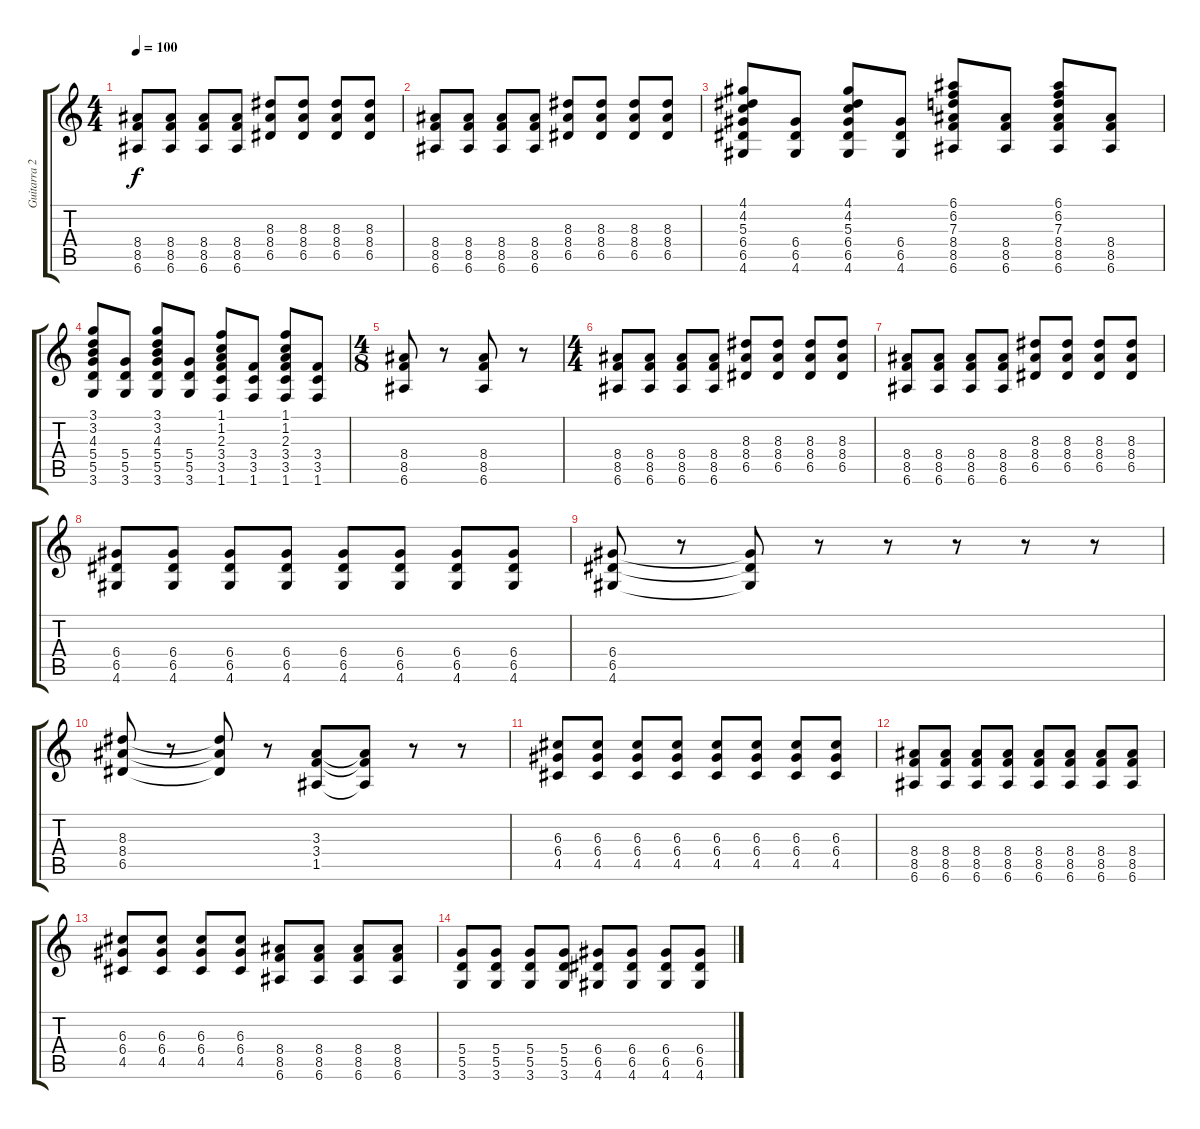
\track ("Guitarra 2" "Guitarra 2") {instrument electricguitarclean}
\staff {score tabs}
\tuning (E4 B3 G3 D3 A2 E2) {hide}
\ts (4 4)
\tempo 100
\clef g2
\ks c
(8.4 8.5 6.6).8{dy f} (8.4 8.5 6.6).8 (8.4 8.5 6.6).8 (8.4 8.5 6.6).8 (8.3 8.4 6.5).8 (8.3 8.4 6.5).8 (8.3 8.4 6.5).8 (8.3 8.4 6.5).8 |
(8.4 8.5 6.6).8 (8.4 8.5 6.6).8 (8.4 8.5 6.6).8 (8.4 8.5 6.6).8 (8.3 8.4 6.5).8 (8.3 8.4 6.5).8 (8.3 8.4 6.5).8 (8.3 8.4 6.5).8 |
(4.1 4.2 5.3 6.4 6.5 4.6).8 (6.4 6.5 4.6).8 (4.1 4.2 5.3 6.4 6.5 4.6).8 (6.4 6.5 4.6).8 (6.1 6.2 7.3 8.4 8.5 6.6).8 (8.4 8.5 6.6).8 (6.1 6.2 7.3 8.4 8.5 6.6).8 (8.4 8.5 6.6).8 |
(3.1 3.2 4.3 5.4 5.5 3.6).8 (5.4 5.5 3.6).8 (3.1 3.2 4.3 5.4 5.5 3.6).8 (5.4 5.5 3.6).8 (1.1 1.2 2.3 3.4 3.5 1.6).8 (3.4 3.5 1.6).8 (1.1 1.2 2.3 3.4 3.5 1.6).8 (3.4 3.5 1.6).8 |
\ts (4 8)
(8.4 8.5 6.6).8 r.8 (8.4 8.5 6.6).8 r.8 |
\ts (4 4)
(8.4 8.5 6.6).8 (8.4 8.5 6.6).8 (8.4 8.5 6.6).8 (8.4 8.5 6.6).8 (8.3 8.4 6.5).8 (8.3 8.4 6.5).8 (8.3 8.4 6.5).8 (8.3 8.4 6.5).8 |
(8.4 8.5 6.6).8 (8.4 8.5 6.6).8 (8.4 8.5 6.6).8 (8.4 8.5 6.6).8 (8.3 8.4 6.5).8 (8.3 8.4 6.5).8 (8.3 8.4 6.5).8 (8.3 8.4 6.5).8 |
(6.4 6.5 4.6).8 (6.4 6.5 4.6).8 (6.4 6.5 4.6).8 (6.4 6.5 4.6).8 (6.4 6.5 4.6).8 (6.4 6.5 4.6).8 (6.4 6.5 4.6).8 (6.4 6.5 4.6).8 |
(6.4 6.5 4.6).8 r.8 (6.4{t} 6.5{t} 4.6{t}).8 r.8 r.8 r.8 r.8 r.8 |
(8.3 8.4 6.5).8 r.8 (8.3{t} 8.4{t} 6.5{t}).8 r.8 (3.3 3.4 1.5).8 (3.3{t} 3.4{t} 1.5{t}).8 r.8 r.8 |
(6.3 6.4 4.5).8 (6.3 6.4 4.5).8 (6.3 6.4 4.5).8 (6.3 6.4 4.5).8 (6.3 6.4 4.5).8 (6.3 6.4 4.5).8 (6.3 6.4 4.5).8 (6.3 6.4 4.5).8 |
(8.4 8.5 6.6).8 (8.4 8.5 6.6).8 (8.4 8.5 6.6).8 (8.4 8.5 6.6).8 (8.4 8.5 6.6).8 (8.4 8.5 6.6).8 (8.4 8.5 6.6).8 (8.4 8.5 6.6).8 |
(6.3 6.4 4.5).8 (6.3 6.4 4.5).8 (6.3 6.4 4.5).8 (6.3 6.4 4.5).8 (8.4 8.5 6.6).8 (8.4 8.5 6.6).8 (8.4 8.5 6.6).8 (8.4 8.5 6.6).8 |
(5.4 5.5 3.6).8 (5.4 5.5 3.6).8 (5.4 5.5 3.6).8 (5.4 5.5 3.6).8 (6.4 6.5 4.6).8 (6.4 6.5 4.6).8 (6.4 6.5 4.6).8 (6.4 6.5 4.6).8
